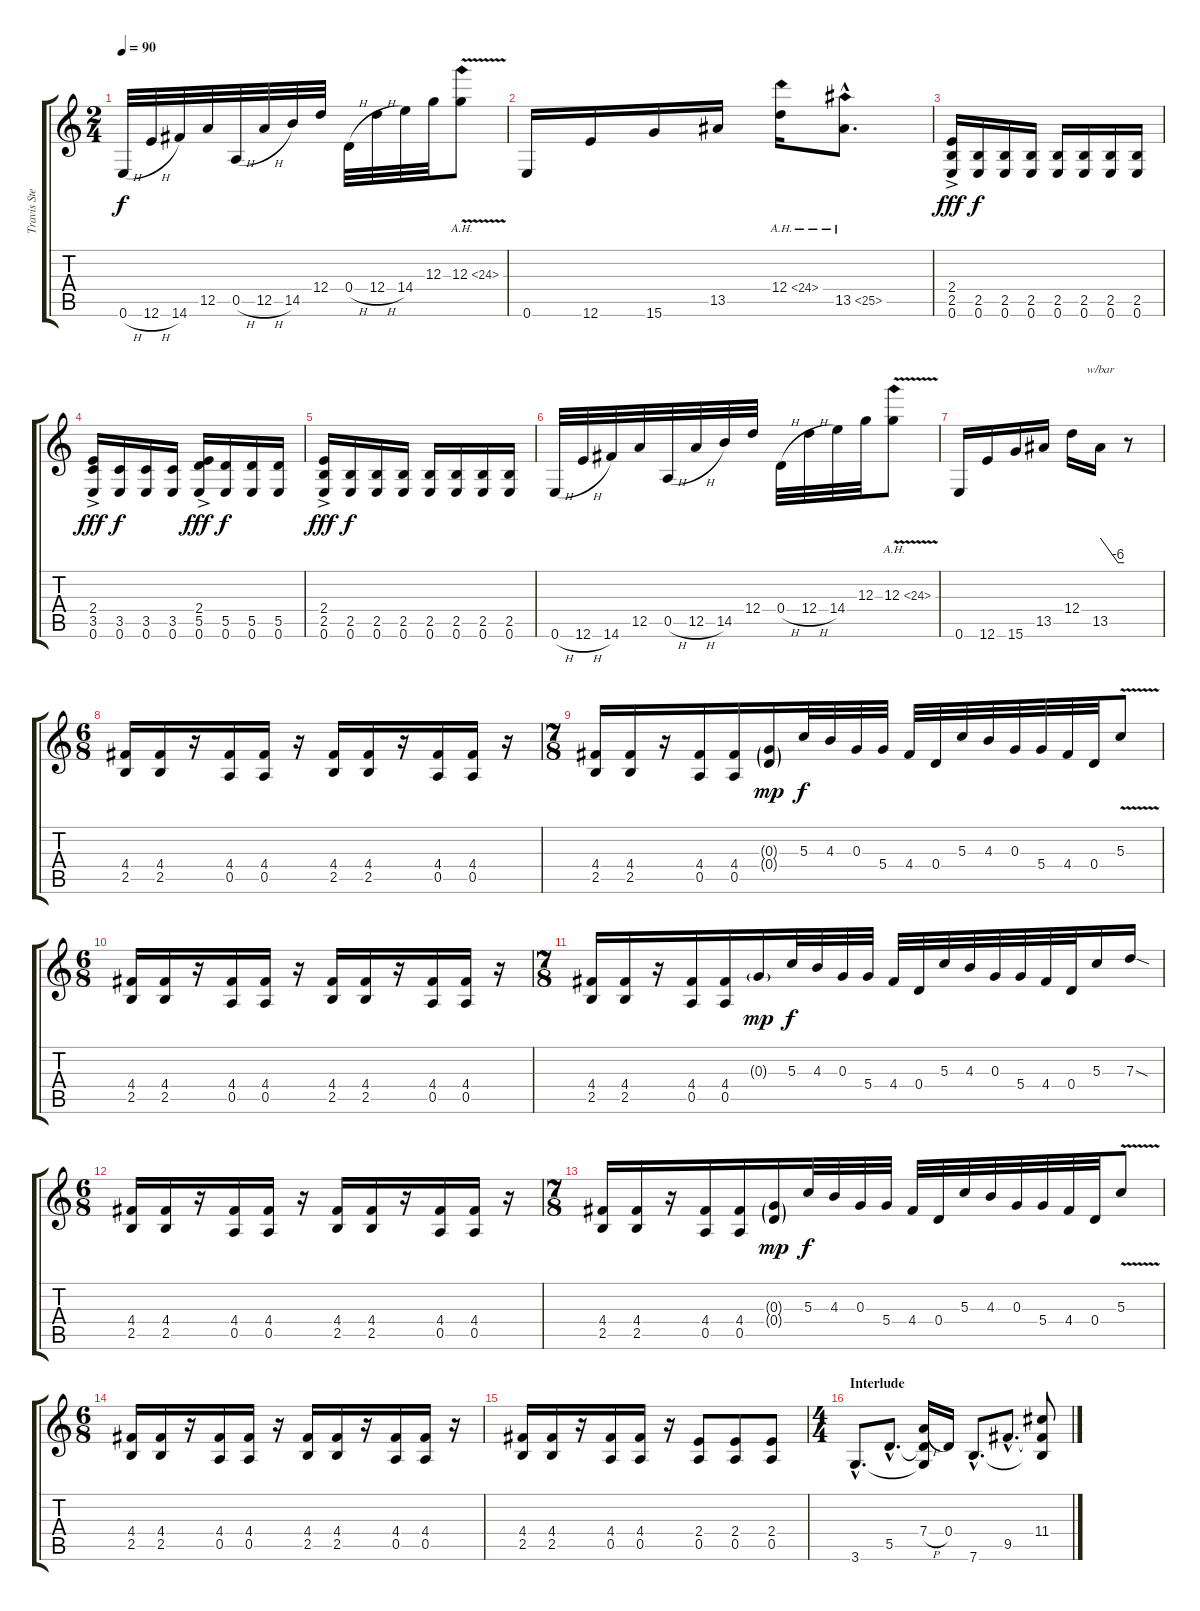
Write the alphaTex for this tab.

\track ("Travis Stever" "Travis Ste") {instrument distortionguitar}
\staff {score tabs}
\tuning (E4 B3 G3 D3 A2 E2) {hide}
\ts (2 4)
\tempo 90
\clef g2
\ks c
0.6{h}.32{dy f} 12.6{h}.32 14.6.32 12.5.32 0.5{h}.32 12.5{h}.32 14.5.32 12.4.32 0.4{h}.32 12.4{h}.32 14.4.32 12.3.32 12.3{ah 12 v}.8 |
0.6.16 12.6.16 15.6.16 13.5.16 12.4{ah 12}.16 13.5{ah 12 hac}.8{d} |
(2.4{ac} 2.5{ac} 0.6{ac}).16{dy fff} (2.5 0.6).16{dy f} (2.5 0.6).16 (2.5 0.6).16 (2.5 0.6).16 (2.5 0.6).16 (2.5 0.6).16 (2.5 0.6).16 |
(2.4{ac} 3.5{ac} 0.6{ac}).16{dy fff} (3.5 0.6).16{dy f} (3.5 0.6).16 (3.5 0.6).16 (2.4{ac} 5.5{ac} 0.6{ac}).16{dy fff} (5.5 0.6).16{dy f} (5.5 0.6).16 (5.5 0.6).16 |
(2.4{ac} 2.5{ac} 0.6{ac}).16{dy fff} (2.5 0.6).16{dy f} (2.5 0.6).16 (2.5 0.6).16 (2.5 0.6).16 (2.5 0.6).16 (2.5 0.6).16 (2.5 0.6).16 |
0.6{h}.32 12.6{h}.32 14.6.32 12.5.32 0.5{h}.32 12.5{h}.32 14.5.32 12.4.32 0.4{h}.32 12.4{h}.32 14.4.32 12.3.32 12.3{ah 12 v}.8 |
0.6.16 12.6.16 15.6.16 13.5.16 12.4.16 13.5.16{tbe (custom default 0 0 45 -24 60 -24)} r.8 |
\ts (6 8)
(4.4 2.5).16 (4.4 2.5).16 r.16 (4.4 0.5).16 (4.4 0.5).16 r.16 (4.4 2.5).16 (4.4 2.5).16 r.16 (4.4 0.5).16 (4.4 0.5).16 r.16 |
\ts (7 8)
(4.4 2.5).16 (4.4 2.5).16 r.16 (4.4 0.5).16 (4.4 0.5).16 (0.3{g} 0.4{g}).16{dy mp} 5.3.32{dy f} 4.3.32 0.3.32 5.4.32 4.4.32 0.4.32 5.3.32 4.3.32 0.3.32 5.4.32 4.4.32 0.4.32 5.3{v}.8 |
\ts (6 8)
(4.4 2.5).16 (4.4 2.5).16 r.16 (4.4 0.5).16 (4.4 0.5).16 r.16 (4.4 2.5).16 (4.4 2.5).16 r.16 (4.4 0.5).16 (4.4 0.5).16 r.16 |
\ts (7 8)
(4.4 2.5).16 (4.4 2.5).16 r.16 (4.4 0.5).16 (4.4 0.5).16 0.3{g}.16{dy mp} 5.3.32{dy f} 4.3.32 0.3.32 5.4.32 4.4.32 0.4.32 5.3.32 4.3.32 0.3.32 5.4.32 4.4.32 0.4.32 5.3.16 7.3{sod}.16 |
\ts (6 8)
(4.4 2.5).16 (4.4 2.5).16 r.16 (4.4 0.5).16 (4.4 0.5).16 r.16 (4.4 2.5).16 (4.4 2.5).16 r.16 (4.4 0.5).16 (4.4 0.5).16 r.16 |
\ts (7 8)
(4.4 2.5).16 (4.4 2.5).16 r.16 (4.4 0.5).16 (4.4 0.5).16 (0.3{g} 0.4{g}).16{dy mp} 5.3.32{dy f} 4.3.32 0.3.32 5.4.32 4.4.32 0.4.32 5.3.32 4.3.32 0.3.32 5.4.32 4.4.32 0.4.32 5.3{v}.8 |
\ts (6 8)
(4.4 2.5).16 (4.4 2.5).16 r.16 (4.4 0.5).16 (4.4 0.5).16 r.16 (4.4 2.5).16 (4.4 2.5).16 r.16 (4.4 0.5).16 (4.4 0.5).16 r.16 |
(4.4 2.5).16 (4.4 2.5).16 r.16 (4.4 0.5).16 (4.4 0.5).16 r.16 (2.4 0.5).8 (2.4 0.5).8 (2.4 0.5).8 |
\ts (4 4)
\section ("" "Interlude")
3.6{hac}.8{d} 5.5{hac}.8{d} (7.4{h} 5.5{t} 3.6{t}).16 0.4.16 7.6{hac}.8{d} 9.5{hac}.8{d} (11.4 9.5{t} 7.6{t}).8
